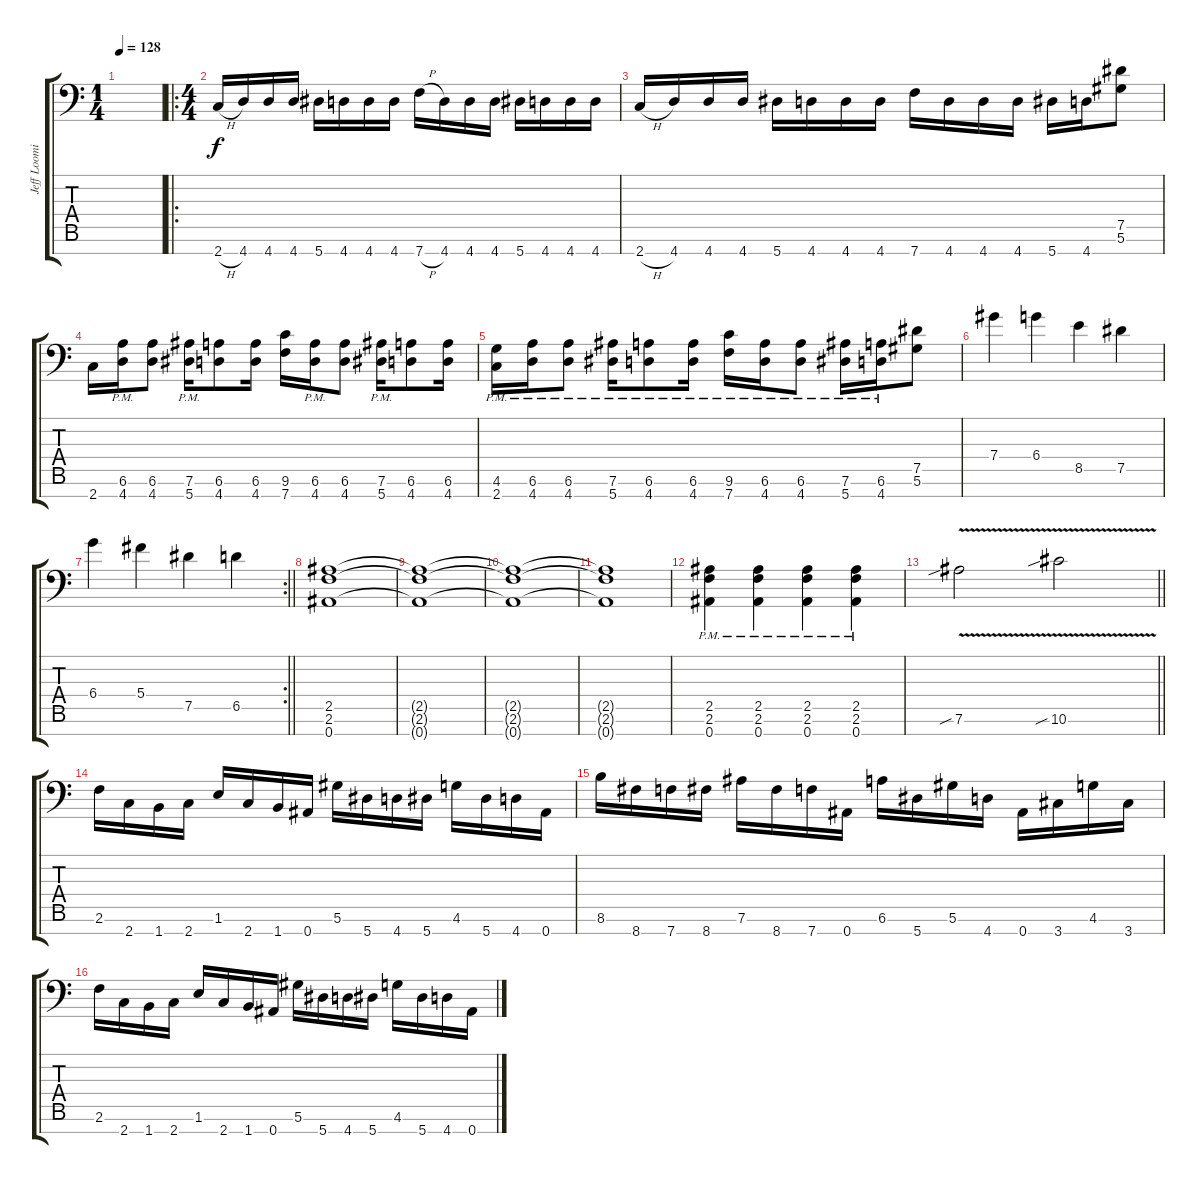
\track ("Jeff Loomis Rhythm" "Jeff Loomi") {instrument distortionguitar}
\staff {score tabs}
\tuning (Eb4 Bb3 Gb3 Db3 Ab2 Eb2 Bb1) {hide}
\ts (1 4)
\tempo 128
\clef f4
\ks c
|
\ro
\ts (4 4)
2.7{h}.16 4.7.16 4.7.16 4.7.16 5.7.16 4.7.16 4.7.16 4.7.16 7.7{h}.16 4.7.16 4.7.16 4.7.16 5.7.16 4.7.16 4.7.16 4.7.16 |
2.7{h}.16 4.7.16 4.7.16 4.7.16 5.7.16 4.7.16 4.7.16 4.7.16 7.7.16 4.7.16 4.7.16 4.7.16 5.7.16 4.7.16 (7.5 5.6).8 |
2.7.16 (6.6{pm} 4.7{pm}).16 (6.6 4.7).8 (7.6{pm} 5.7{pm}).16 (6.6 4.7).8 (6.6 4.7).16 (9.6 7.7).16 (6.6{pm} 4.7{pm}).16 (6.6 4.7).8 (7.6{pm} 5.7{pm}).16 (6.6 4.7).8 (6.6 4.7).16 |
(4.6{pm} 2.7{pm}).16 (6.6{pm} 4.7{pm}).16 (6.6{pm} 4.7{pm}).8 (7.6{pm} 5.7{pm}).16 (6.6{pm} 4.7{pm}).8 (6.6{pm} 4.7{pm}).16 (9.6{pm} 7.7{pm}).16 (6.6{pm} 4.7{pm}).16 (6.6{pm} 4.7{pm}).8 (7.6{pm} 5.7{pm}).16 (6.6{pm} 4.7{pm}).16 (7.5 5.6).8 |
7.4.4 6.4.4 8.5.4 7.5.4 |
\rc 2
\barLineRight lightlight
6.4.4 5.4.4 7.5.4 6.5.4 |
(2.5 2.6 0.7).1 |
(2.5{t} 2.6{t} 0.7{t}).1 |
(2.5{t} 2.6{t} 0.7{t}).1 |
(2.5{t} 2.6{t} 0.7{t}).1 |
(2.5{pm} 2.6{pm} 0.7{pm}).4 (2.5{pm} 2.6{pm} 0.7{pm}).4 (2.5{pm} 2.6{pm} 0.7{pm}).4 (2.5{pm} 2.6{pm} 0.7{pm}).4 |
\barLineRight lightlight
7.6{v sib}.2 10.6{v sib}.2 |
2.6.16 2.7.16 1.7.16 2.7.16 1.6.16 2.7.16 1.7.16 0.7.16 5.6.16 5.7.16 4.7.16 5.7.16 4.6.16 5.7.16 4.7.16 0.7.16 |
8.6.16 8.7.16 7.7.16 8.7.16 7.6.16 8.7.16 7.7.16 0.7.16 6.6.16 5.7.16 5.6.16 4.7.16 0.7.16 3.7.16 4.6.16 3.7.16 |
2.6.16 2.7.16 1.7.16 2.7.16 1.6.16 2.7.16 1.7.16 0.7.16 5.6.16 5.7.16 4.7.16 5.7.16 4.6.16 5.7.16 4.7.16 0.7.16
